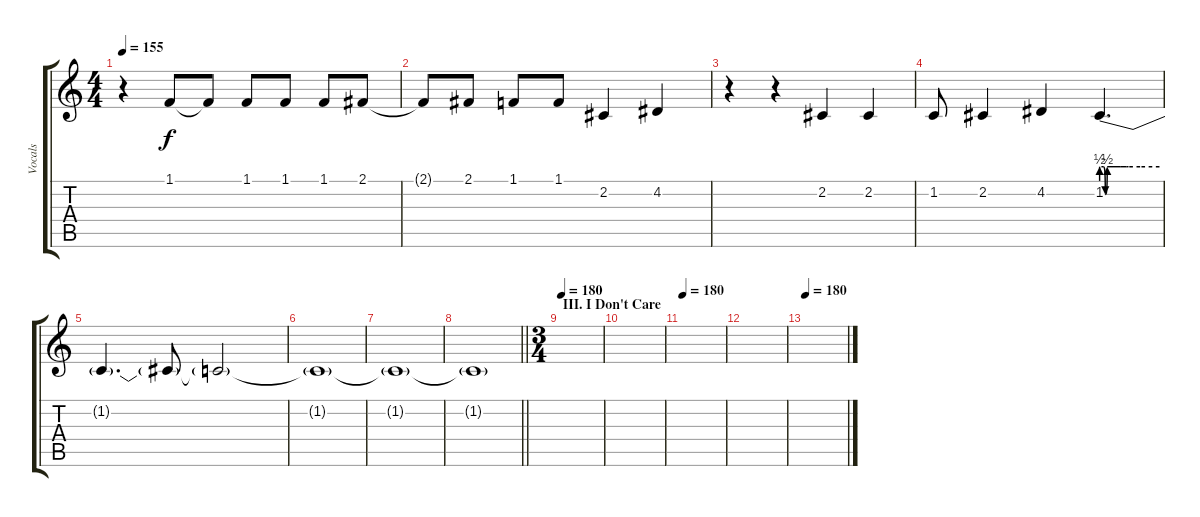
\track ("Vocals" "Vocals") {instrument bassoon}
\staff {score tabs}
\tuning (E4 B3 G3 D3 A2 E2) {hide}
\ts (4 4)
\tempo 155
\clef g2
\ks c
r.4{dy f} 1.1.8 1.1{t}.8 1.1.8 1.1.8 1.1.8 2.1.8 |
2.1{t}.8 2.1.8 1.1.8 1.1.8 2.2.4 4.2.4 |
r.4 r.4 2.2.4 2.2.4 |
1.2.8 2.2.4 4.2.4 1.2{be (custom 0 2 2 2 4 0 6 2 13 2 20 2 26 2 28 2 40 2 60 2)}.4{d} |
1.2{t}.4{d} 1.2{t}.8 1.2{t}.2 |
1.2{t}.1 |
1.2{t}.1 |
\barLineRight lightlight
1.2{t}.1 |
\ts (3 4)
\section ("" "III. I Don't Care")
\tempo 180
|
|
\tempo 180
|
|
\tempo 180
